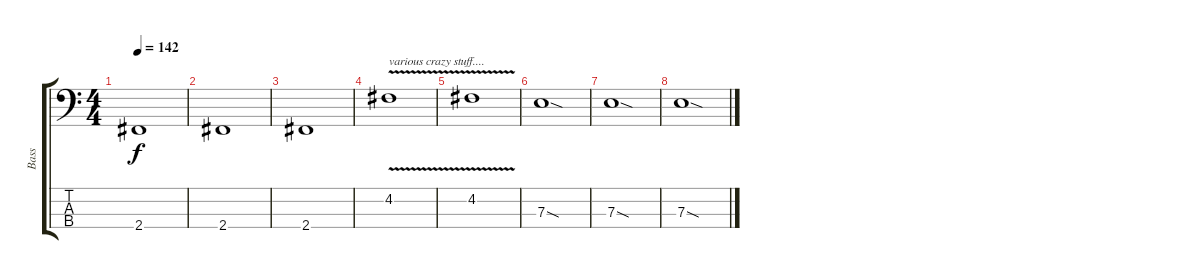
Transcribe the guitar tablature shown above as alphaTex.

\track ("Bass" "Bass") {instrument electricbasspick}
\staff {score tabs}
\tuning (G2 D2 A1 E1) {hide}
\ts (4 4)
\tempo 142
\clef f4
\ks c
2.4.1{dy f} |
2.4.1 |
2.4.1 |
4.2{v}.1{txt "various crazy stuff...."} |
4.2{v}.1 |
7.3{sod}.1 |
7.3{sod}.1 |
7.3{sod}.1
